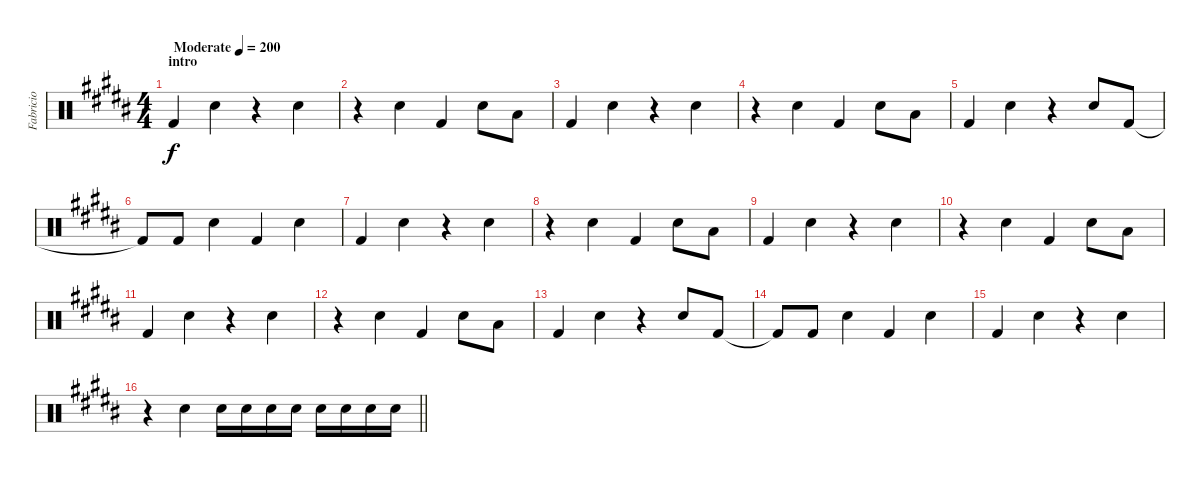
\track ("Fabricio" "Fabricio") {instrument percussion}
\staff {score}
\articulation defaults
\ts (4 4)
\section ("" "intro")
\tempo (200 "Moderate")
\clef neutral
\ks b "Kick (hit) 2".4{dy f} "Electric Snare (hit)".4
r.4 "Electric Snare (hit)".4 |
r.4 "Electric Snare (hit)".4 "Kick (hit) 2".4 "Electric Snare (hit)".8 "Low Tom (hit)".8 |
"Kick (hit) 2".4 "Electric Snare (hit)".4 r.4 "Electric Snare (hit)".4 |
r.4 "Electric Snare (hit)".4 "Kick (hit) 2".4 "Electric Snare (hit)".8 "Low Tom (hit)".8 |
"Kick (hit) 2".4 "Electric Snare (hit)".4 r.4 "Electric Snare (hit)".8 "Kick (hit) 2".8 |
"Kick (hit) 2"{t}.8 "Kick (hit) 2".8 "Electric Snare (hit)".4 "Kick (hit) 2".4 "Electric Snare (hit)".4 |
"Kick (hit) 2".4 "Electric Snare (hit)".4 r.4 "Electric Snare (hit)".4 |
r.4 "Electric Snare (hit)".4 "Kick (hit) 2".4 "Electric Snare (hit)".8 "Low Tom (hit)".8 |
"Kick (hit) 2".4 "Electric Snare (hit)".4 r.4 "Electric Snare (hit)".4 |
r.4 "Electric Snare (hit)".4 "Kick (hit) 2".4 "Electric Snare (hit)".8 "Low Tom (hit)".8 |
"Kick (hit) 2".4 "Electric Snare (hit)".4 r.4 "Electric Snare (hit)".4 |
r.4 "Electric Snare (hit)".4 "Kick (hit) 2".4 "Electric Snare (hit)".8 "Low Tom (hit)".8 |
"Kick (hit) 2".4 "Electric Snare (hit)".4 r.4 "Electric Snare (hit)".8 "Kick (hit) 2".8 |
"Kick (hit) 2"{t}.8 "Kick (hit) 2".8 "Electric Snare (hit)".4 "Kick (hit) 2".4 "Electric Snare (hit)".4 |
"Kick (hit) 2".4 "Electric Snare (hit)".4 r.4 "Electric Snare (hit)".4 |
\barLineRight lightlight
r.4 "Electric Snare (hit)".4 "Electric Snare (hit)".16 "Electric Snare (hit)".16 "Electric Snare (hit)".16 "Electric Snare (hit)".16 "Electric Snare (hit)".16 "Electric Snare (hit)".16 "Electric Snare (hit)".16 "Electric Snare (hit)".16
